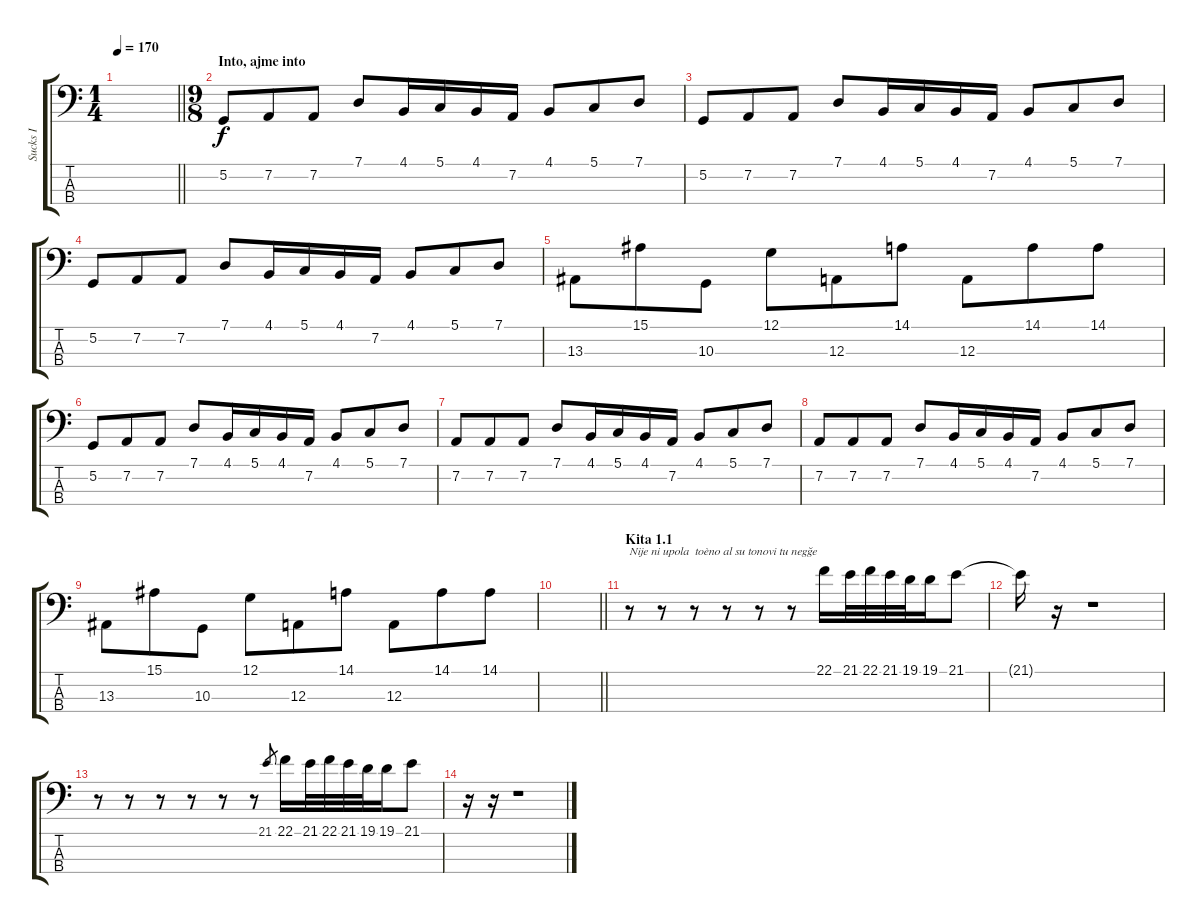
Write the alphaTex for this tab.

\track ("Sucks I" "Sucks I") {instrument altosax}
\staff {score tabs}
\tuning (G2 D2 A1 E1) {hide}
\ts (1 4)
\tempo 170
\clef f4
\barLineRight lightlight
\ks c
|
\ts (9 8)
\section ("" "Into, ajme into")
5.2.8 7.2.8 7.2.8 7.1.8 4.1.16 5.1.16 4.1.16 7.2.16 4.1.8 5.1.8 7.1.8 |
5.2.8 7.2.8 7.2.8 7.1.8 4.1.16 5.1.16 4.1.16 7.2.16 4.1.8 5.1.8 7.1.8 |
5.2.8 7.2.8 7.2.8 7.1.8 4.1.16 5.1.16 4.1.16 7.2.16 4.1.8 5.1.8 7.1.8 |
13.3.8 15.1.8 10.3.8 12.1.8 12.3.8 14.1.8 12.3.8 14.1.8 14.1.8 |
5.2.8 7.2.8 7.2.8 7.1.8 4.1.16 5.1.16 4.1.16 7.2.16 4.1.8 5.1.8 7.1.8 |
7.2.8 7.2.8 7.2.8 7.1.8 4.1.16 5.1.16 4.1.16 7.2.16 4.1.8 5.1.8 7.1.8 |
7.2.8 7.2.8 7.2.8 7.1.8 4.1.16 5.1.16 4.1.16 7.2.16 4.1.8 5.1.8 7.1.8 |
13.3.8 15.1.8 10.3.8 12.1.8 12.3.8 14.1.8 12.3.8 14.1.8 14.1.8 |
\barLineRight lightlight
|
\section ("" "Kita 1.1")
r.8{txt "Nije ni upola  toèno al su tonovi tu negğe"} r.8 r.8 r.8 r.8 r.8 22.1.16 21.1.32 22.1.32 21.1.32 19.1.32 19.1.16 21.1.8 |
21.1{t}.16 r.16 r.1 |
r.8 r.8 r.8 r.8 r.8 r.8 21.1.8{gr} 22.1.16 21.1.32 22.1.32 21.1.32 19.1.32 19.1.16 21.1.8 |
r.16 r.16 r.1
